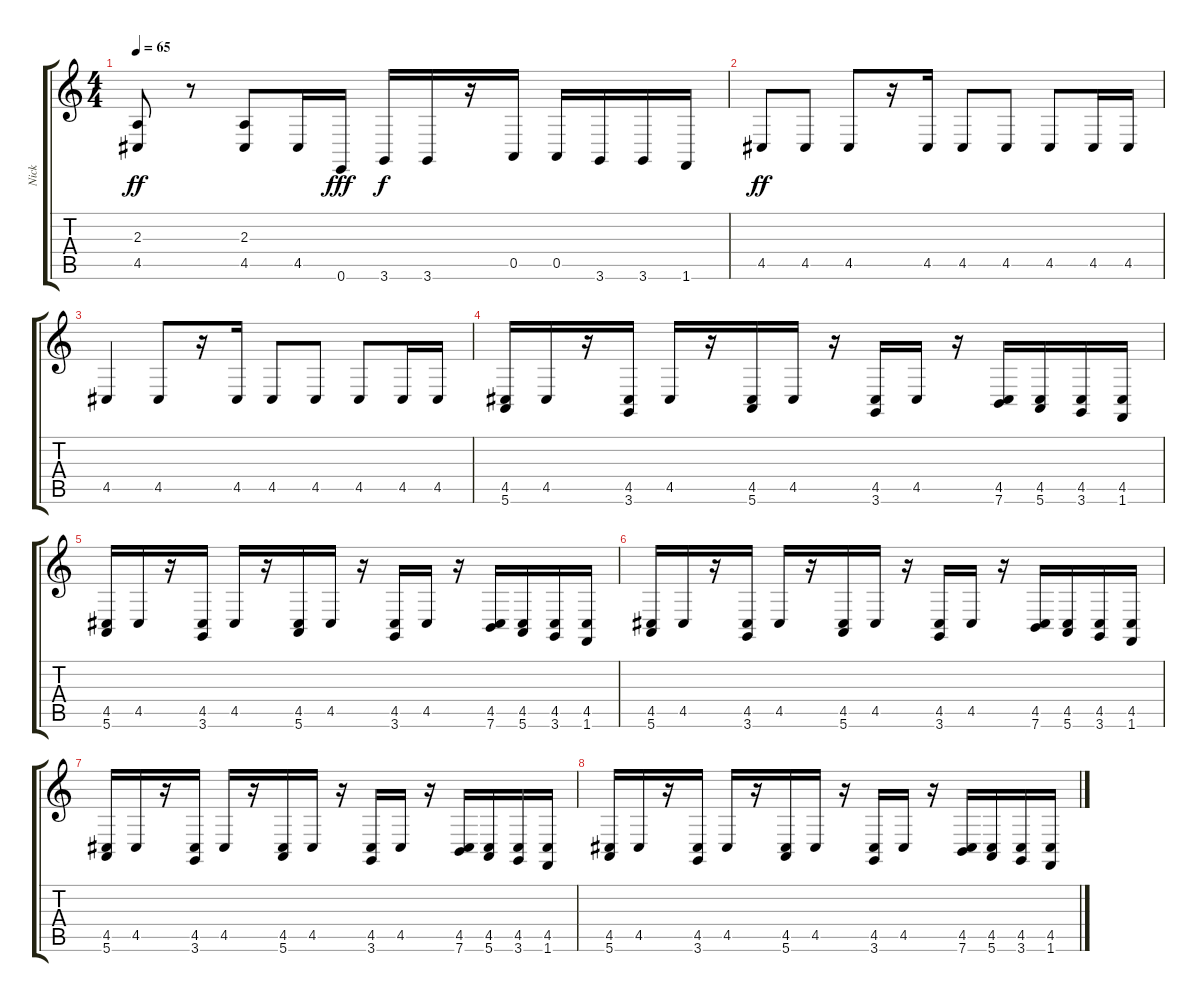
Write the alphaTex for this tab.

\track ("Nick" "Nick") {instrument acousticgrandpiano}
\staff {score tabs}
\tuning (E4 B3 G3 D3 A2 E2) {hide}
\ts (4 4)
\tempo 65
\clef g2
\ks c
(2.3 4.5).8{dy ff} r.8 (2.3 4.5).8 4.5.16 0.6.16{dy fff} 3.6.16{dy f} 3.6.16 r.16 0.5.16 0.5.16 3.6.16 3.6.16 1.6.16 |
4.5.8{dy ff} 4.5.8 4.5.8 r.16 4.5.16 4.5.8 4.5.8 4.5.8 4.5.16 4.5.16 |
4.5.4 4.5.8 r.16 4.5.16 4.5.8 4.5.8 4.5.8 4.5.16 4.5.16 |
(4.5 5.6).16 4.5.16 r.16 (4.5 3.6).16 4.5.16 r.16 (4.5 5.6).16 4.5.16 r.16 (4.5 3.6).16 4.5.16 r.16 (4.5 7.6).16 (4.5 5.6).16 (4.5 3.6).16 (4.5 1.6).16 |
(4.5 5.6).16 4.5.16 r.16 (4.5 3.6).16 4.5.16 r.16 (4.5 5.6).16 4.5.16 r.16 (4.5 3.6).16 4.5.16 r.16 (4.5 7.6).16 (4.5 5.6).16 (4.5 3.6).16 (4.5 1.6).16 |
(4.5 5.6).16 4.5.16 r.16 (4.5 3.6).16 4.5.16 r.16 (4.5 5.6).16 4.5.16 r.16 (4.5 3.6).16 4.5.16 r.16 (4.5 7.6).16 (4.5 5.6).16 (4.5 3.6).16 (4.5 1.6).16 |
(4.5 5.6).16 4.5.16 r.16 (4.5 3.6).16 4.5.16 r.16 (4.5 5.6).16 4.5.16 r.16 (4.5 3.6).16 4.5.16 r.16 (4.5 7.6).16 (4.5 5.6).16 (4.5 3.6).16 (4.5 1.6).16 |
(4.5 5.6).16 4.5.16 r.16 (4.5 3.6).16 4.5.16 r.16 (4.5 5.6).16 4.5.16 r.16 (4.5 3.6).16 4.5.16 r.16 (4.5 7.6).16 (4.5 5.6).16 (4.5 3.6).16 (4.5 1.6).16
